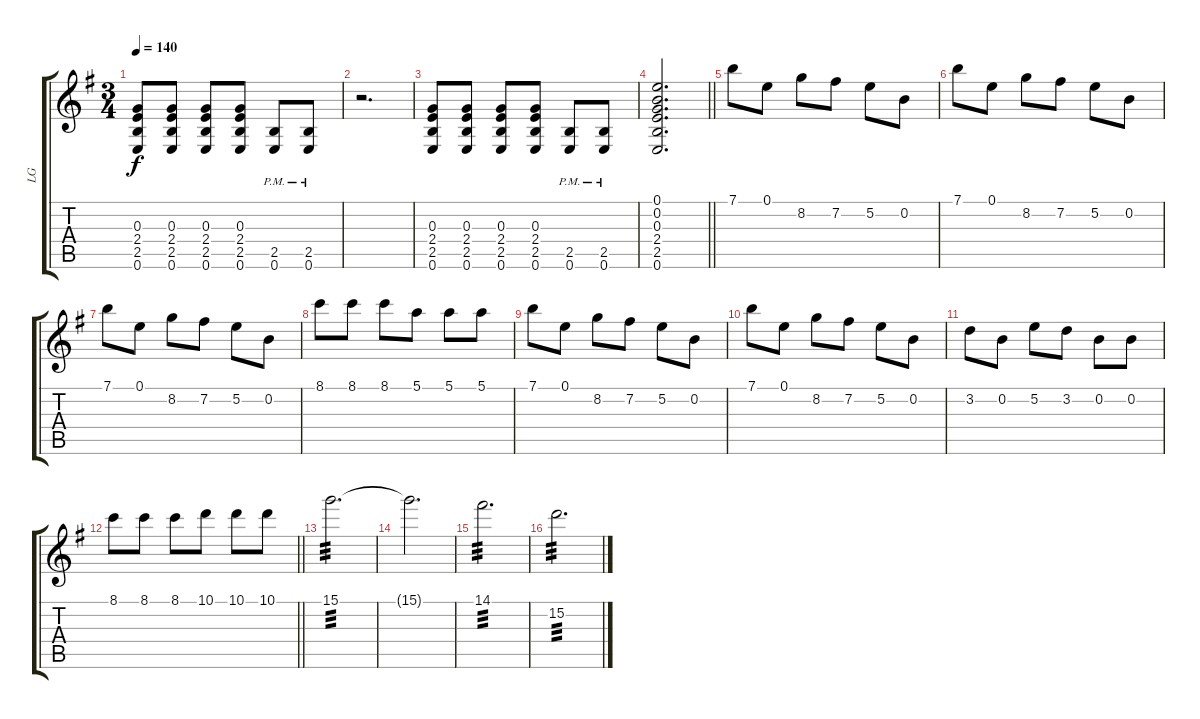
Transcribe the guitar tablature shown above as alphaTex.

\track ("LG" "LG") {instrument overdrivenguitar}
\staff {score tabs}
\tuning (E4 B3 G3 D3 A2 E2) {hide}
\ts (3 4)
\tempo 140
\clef g2
\ks eminor
(0.3 2.4 2.5 0.6).8{dy f} (0.3 2.4 2.5 0.6).8 (0.3 2.4 2.5 0.6).8 (0.3 2.4 2.5 0.6).8 (2.5{pm} 0.6{pm}).8 (2.5{pm} 0.6{pm}).8 |
r.2{d} |
(0.3 2.4 2.5 0.6).8 (0.3 2.4 2.5 0.6).8 (0.3 2.4 2.5 0.6).8 (0.3 2.4 2.5 0.6).8 (2.5{pm} 0.6{pm}).8 (2.5{pm} 0.6{pm}).8 |
\barLineRight lightlight
(0.1 0.2 0.3 2.4 2.5 0.6).2{d} |
7.1.8 0.1.8 8.2.8 7.2.8 5.2.8 0.2.8 |
7.1.8 0.1.8 8.2.8 7.2.8 5.2.8 0.2.8 |
7.1.8 0.1.8 8.2.8 7.2.8 5.2.8 0.2.8 |
8.1.8 8.1.8 8.1.8 5.1.8 5.1.8 5.1.8 |
7.1.8 0.1.8 8.2.8 7.2.8 5.2.8 0.2.8 |
7.1.8 0.1.8 8.2.8 7.2.8 5.2.8 0.2.8 |
3.2.8 0.2.8 5.2.8 3.2.8 0.2.8 0.2.8 |
\barLineRight lightlight
8.1.8 8.1.8 8.1.8 10.1.8 10.1.8 10.1.8 |
15.1.2{d tp 3} |
15.1{t}.2{d} |
14.1.2{d tp 3} |
15.2.2{d tp 3}
